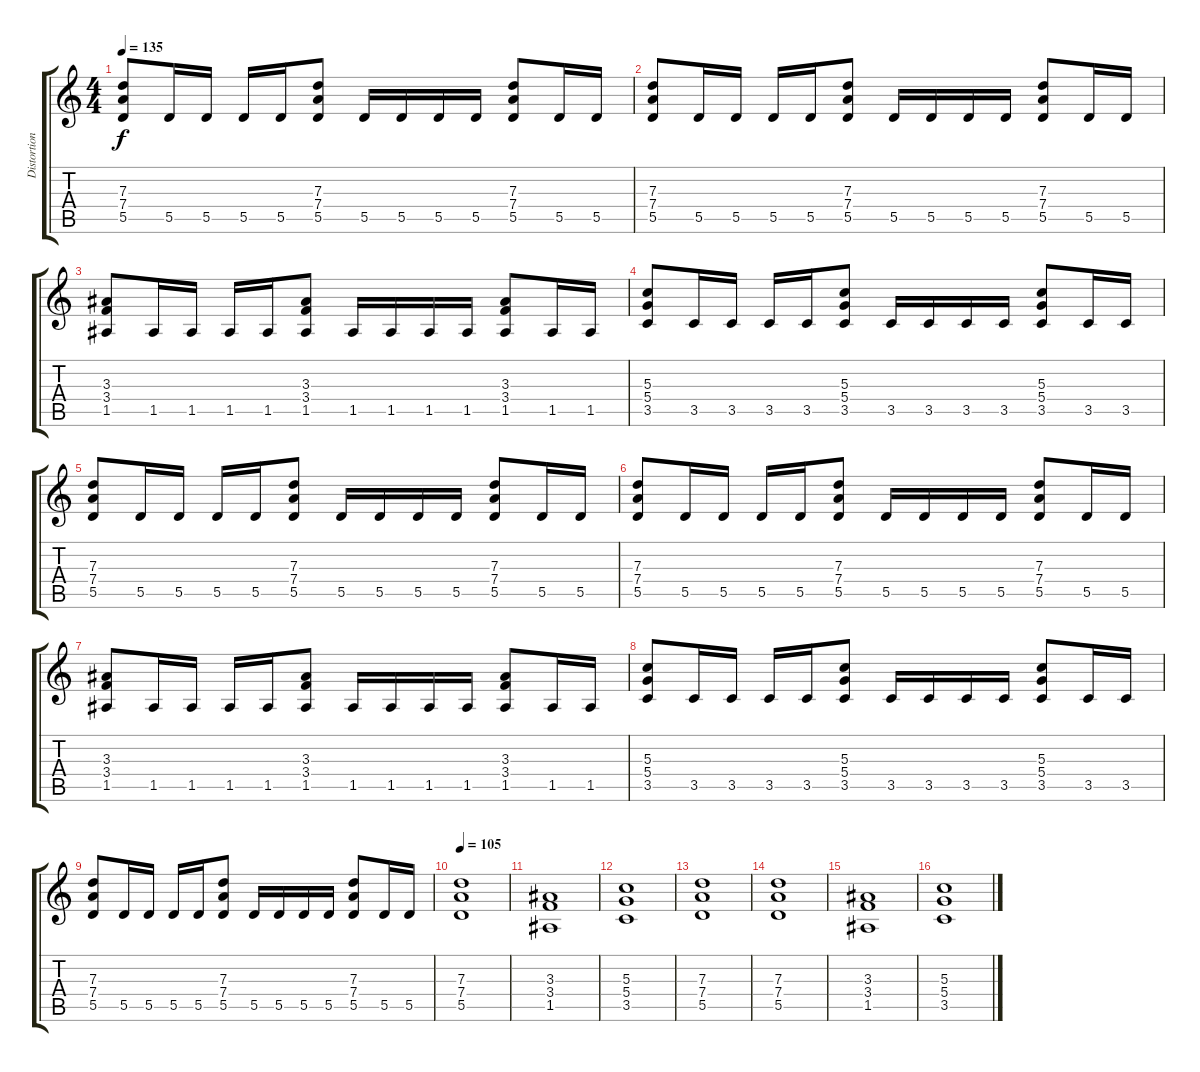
\track ("Distortion Guitar" "Distortion") {instrument distortionguitar}
\staff {score tabs}
\tuning (E4 B3 G3 D3 A2 E2) {hide}
\ts (4 4)
\tempo 135
\clef g2
\ks c
(7.3 7.4 5.5).8{dy f} 5.5.16 5.5.16 5.5.16 5.5.16 (7.3 7.4 5.5).8 5.5.16 5.5.16 5.5.16 5.5.16 (7.3 7.4 5.5).8 5.5.16 5.5.16 |
(7.3 7.4 5.5).8 5.5.16 5.5.16 5.5.16 5.5.16 (7.3 7.4 5.5).8 5.5.16 5.5.16 5.5.16 5.5.16 (7.3 7.4 5.5).8 5.5.16 5.5.16 |
(3.3 3.4 1.5).8 1.5.16 1.5.16 1.5.16 1.5.16 (3.3 3.4 1.5).8 1.5.16 1.5.16 1.5.16 1.5.16 (3.3 3.4 1.5).8 1.5.16 1.5.16 |
(5.3 5.4 3.5).8 3.5.16 3.5.16 3.5.16 3.5.16 (5.3 5.4 3.5).8 3.5.16 3.5.16 3.5.16 3.5.16 (5.3 5.4 3.5).8 3.5.16 3.5.16 |
(7.3 7.4 5.5).8 5.5.16 5.5.16 5.5.16 5.5.16 (7.3 7.4 5.5).8 5.5.16 5.5.16 5.5.16 5.5.16 (7.3 7.4 5.5).8 5.5.16 5.5.16 |
(7.3 7.4 5.5).8 5.5.16 5.5.16 5.5.16 5.5.16 (7.3 7.4 5.5).8 5.5.16 5.5.16 5.5.16 5.5.16 (7.3 7.4 5.5).8 5.5.16 5.5.16 |
(3.3 3.4 1.5).8 1.5.16 1.5.16 1.5.16 1.5.16 (3.3 3.4 1.5).8 1.5.16 1.5.16 1.5.16 1.5.16 (3.3 3.4 1.5).8 1.5.16 1.5.16 |
(5.3 5.4 3.5).8 3.5.16 3.5.16 3.5.16 3.5.16 (5.3 5.4 3.5).8 3.5.16 3.5.16 3.5.16 3.5.16 (5.3 5.4 3.5).8 3.5.16 3.5.16 |
(7.3 7.4 5.5).8 5.5.16 5.5.16 5.5.16 5.5.16 (7.3 7.4 5.5).8 5.5.16 5.5.16 5.5.16 5.5.16 (7.3 7.4 5.5).8 5.5.16 5.5.16 |
\tempo 105
(7.3 7.4 5.5).1 |
(3.3 3.4 1.5).1 |
(5.3 5.4 3.5).1 |
(7.3 7.4 5.5).1 |
(7.3 7.4 5.5).1 |
(3.3 3.4 1.5).1 |
(5.3 5.4 3.5).1
